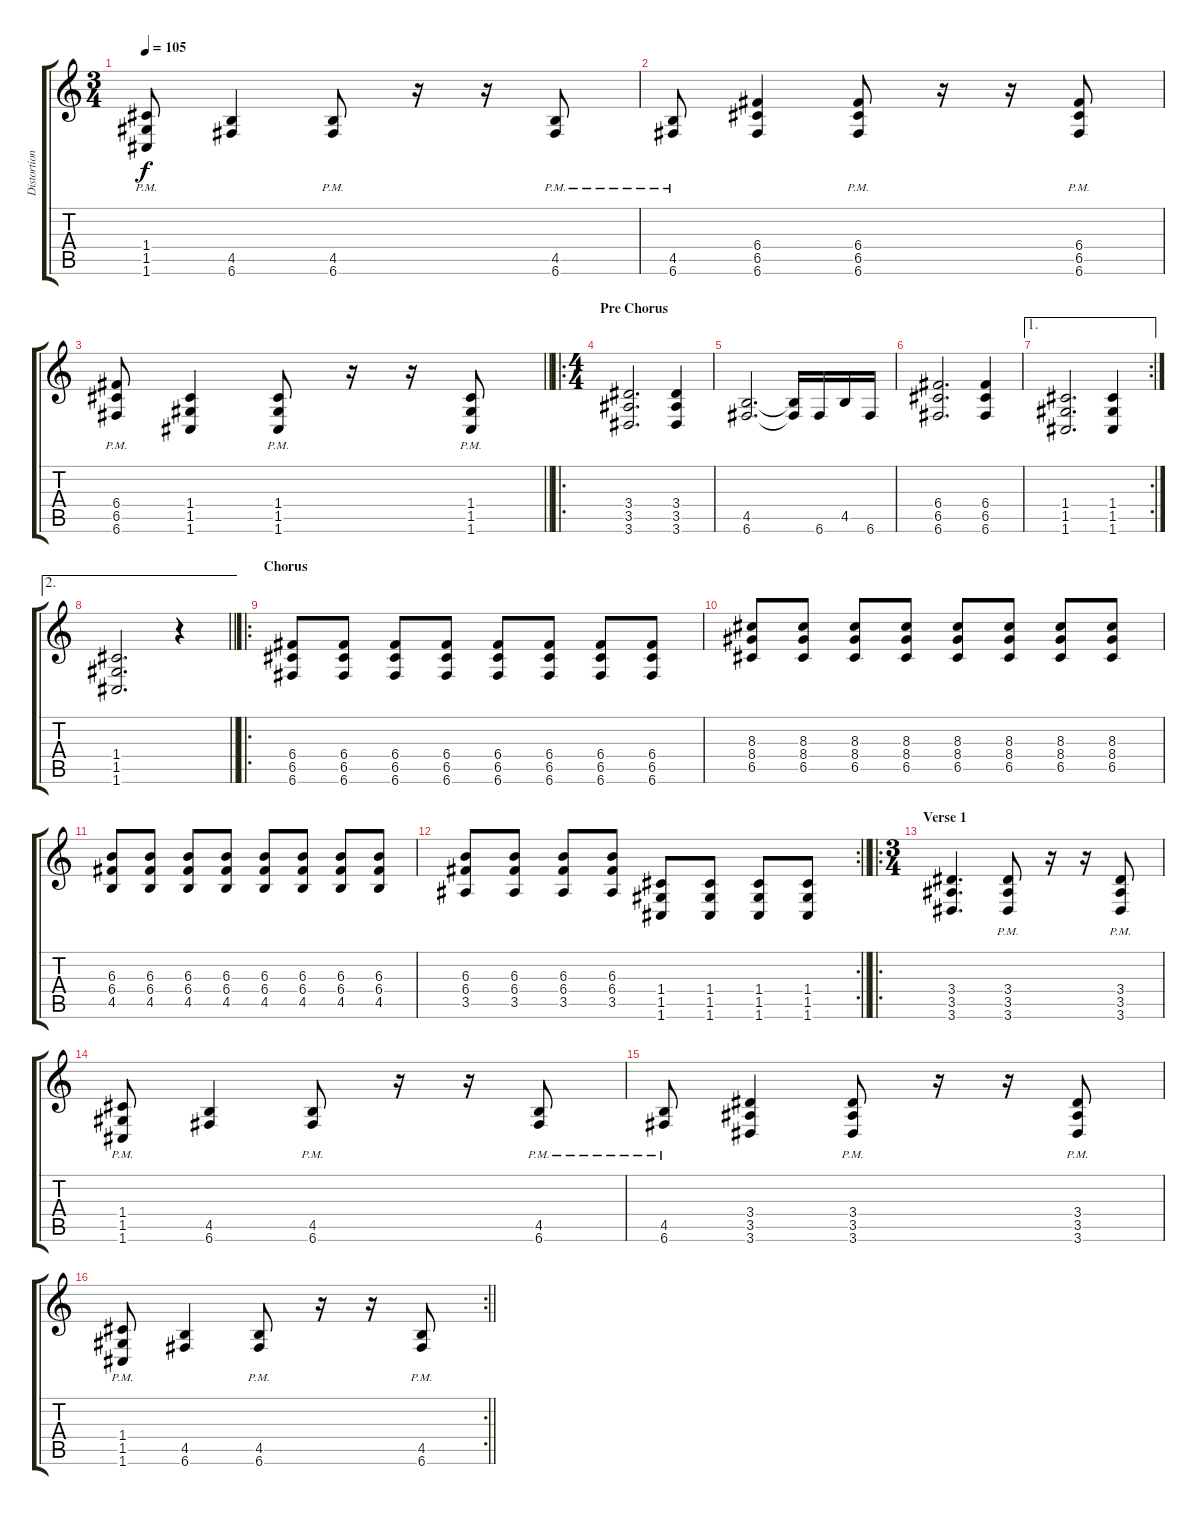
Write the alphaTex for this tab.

\track ("Distortion Guitar" "Distortion") {instrument distortionguitar}
\staff {score tabs}
\tuning (D4 A3 F3 C3 G2 C2) {hide}
\ts (3 4)
\tempo 105
\clef g2
\ks c
(1.4{pm} 1.5 1.6).8{dy f} (4.5 6.6).4 (4.5{pm} 6.6).8 r.16 r.16 (4.5{pm} 6.6).8 |
(4.5{pm} 6.6).8 (6.4 6.5 6.6).4 (6.4 6.5 6.6{pm}).8 r.16 r.16 (6.4{pm} 6.5 6.6{pm}).8 |
\barLineRight lightlight
(6.4{pm} 6.5 6.6).8 (1.4 1.5 1.6).4 (1.4{pm} 1.5 1.6).8 r.16 r.16 (1.4{pm} 1.5 1.6).8 |
\ro
\ts (4 4)
\section ("" "Pre Chorus")
(3.4 3.5 3.6).2{d} (3.4 3.5 3.6).4 |
(4.5 6.6).2{d} (4.5{t} 6.6{t}).16 6.6.16 4.5.16 6.6.16 |
(6.4 6.5 6.6).2{d} (6.4 6.5 6.6).4 |
\ae 1
\rc 2
(1.4 1.5 1.6).2{d} (1.4 1.5 1.6).4 |
\ae 2
\barLineRight lightlight
(1.4 1.5 1.6).2{d} r.4 |
\ro
\section ("" "Chorus")
(6.4 6.5 6.6).8 (6.4 6.5 6.6).8 (6.4 6.5 6.6).8 (6.4 6.5 6.6).8 (6.4 6.5 6.6).8 (6.4 6.5 6.6).8 (6.4 6.5 6.6).8 (6.4 6.5 6.6).8 |
(8.3 8.4 6.5).8 (8.3 8.4 6.5).8 (8.3 8.4 6.5).8 (8.3 8.4 6.5).8 (8.3 8.4 6.5).8 (8.3 8.4 6.5).8 (8.3 8.4 6.5).8 (8.3 8.4 6.5).8 |
(6.3 6.4 4.5).8 (6.3 6.4 4.5).8 (6.3 6.4 4.5).8 (6.3 6.4 4.5).8 (6.3 6.4 4.5).8 (6.3 6.4 4.5).8 (6.3 6.4 4.5).8 (6.3 6.4 4.5).8 |
\rc 2
\barLineRight lightlight
(6.3 6.4 3.5).8 (6.3 6.4 3.5).8 (6.3 6.4 3.5).8 (6.3 6.4 3.5).8 (1.4 1.5 1.6).8 (1.4 1.5 1.6).8 (1.4 1.5 1.6).8 (1.4 1.5 1.6).8 |
\ro
\ts (3 4)
\section ("" "Verse 1")
(3.4 3.5 3.6).4{d} (3.4{pm} 3.5{pm} 3.6{pm}).8 r.16 r.16 (3.4{pm} 3.5{pm} 3.6{pm}).8 |
(1.4{pm} 1.5 1.6).8 (4.5 6.6).4 (4.5{pm} 6.6).8 r.16 r.16 (4.5{pm} 6.6).8 |
(4.5{pm} 6.6).8 (3.4 3.5 3.6).4 (3.4{pm} 3.5{pm} 3.6{pm}).8 r.16 r.16 (3.4{pm} 3.5{pm} 3.6{pm}).8 |
\rc 2
\barLineRight lightlight
(1.4{pm} 1.5 1.6).8 (4.5 6.6).4 (4.5{pm} 6.6).8 r.16 r.16 (4.5{pm} 6.6).8
